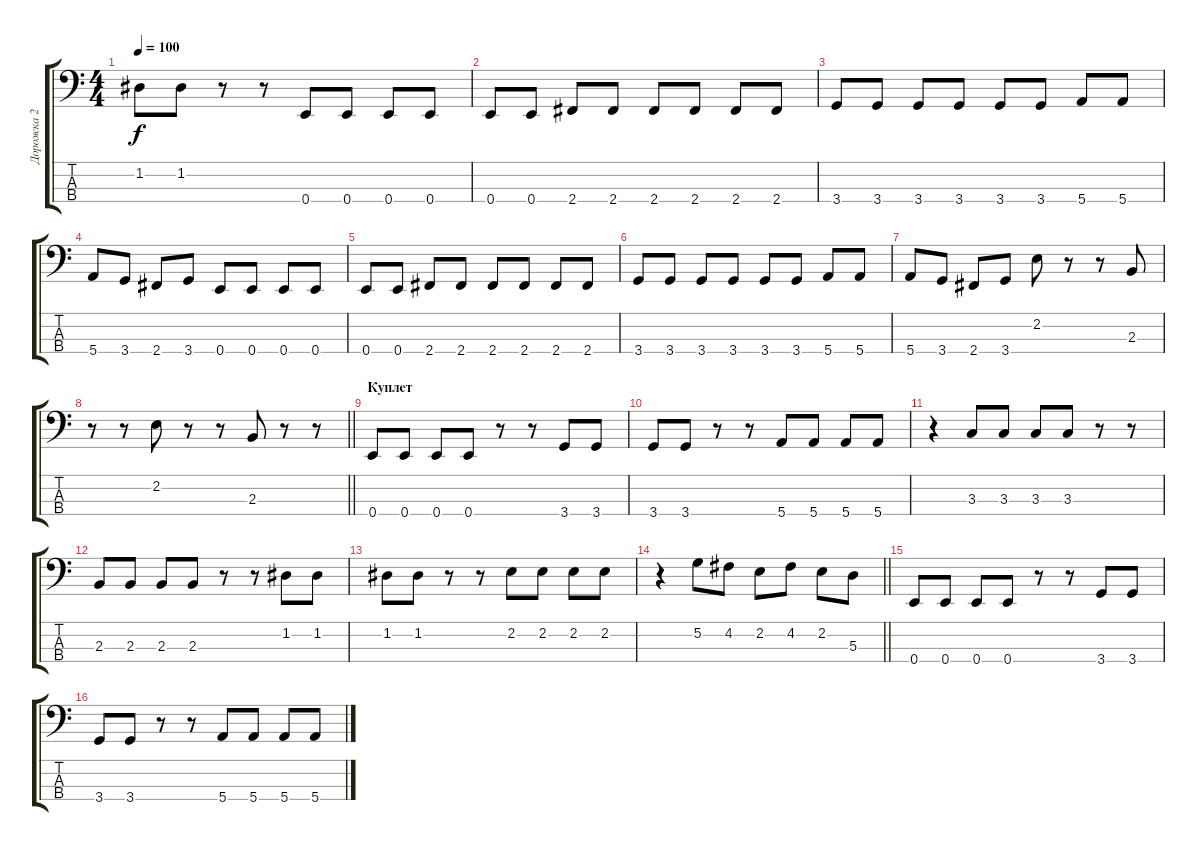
\track ("Дорожка 2" "Дорожка 2") {instrument electricbassfinger}
\staff {score tabs}
\tuning (G2 D2 A1 E1) {hide}
\ts (4 4)
\tempo 100
\clef f4
\ks c
1.2.8{dy f} 1.2.8 r.8 r.8 0.4.8 0.4.8 0.4.8 0.4.8 |
0.4.8 0.4.8 2.4.8 2.4.8 2.4.8 2.4.8 2.4.8 2.4.8 |
3.4.8 3.4.8 3.4.8 3.4.8 3.4.8 3.4.8 5.4.8 5.4.8 |
5.4.8 3.4.8 2.4.8 3.4.8 0.4.8 0.4.8 0.4.8 0.4.8 |
0.4.8 0.4.8 2.4.8 2.4.8 2.4.8 2.4.8 2.4.8 2.4.8 |
3.4.8 3.4.8 3.4.8 3.4.8 3.4.8 3.4.8 5.4.8 5.4.8 |
5.4.8 3.4.8 2.4.8 3.4.8 2.2.8 r.8 r.8 2.3.8 |
\barLineRight lightlight
r.8 r.8 2.2.8 r.8 r.8 2.3.8 r.8 r.8 |
\section ("" "Куплет")
0.4.8 0.4.8 0.4.8 0.4.8 r.8 r.8 3.4.8 3.4.8 |
3.4.8 3.4.8 r.8 r.8 5.4.8 5.4.8 5.4.8 5.4.8 |
r.4 3.3.8 3.3.8 3.3.8 3.3.8 r.8 r.8 |
2.3.8 2.3.8 2.3.8 2.3.8 r.8 r.8 1.2.8 1.2.8 |
1.2.8 1.2.8 r.8 r.8 2.2.8 2.2.8 2.2.8 2.2.8 |
\barLineRight lightlight
r.4 5.2.8 4.2.8 2.2.8 4.2.8 2.2.8 5.3.8 |
0.4.8 0.4.8 0.4.8 0.4.8 r.8 r.8 3.4.8 3.4.8 |
3.4.8 3.4.8 r.8 r.8 5.4.8 5.4.8 5.4.8 5.4.8
